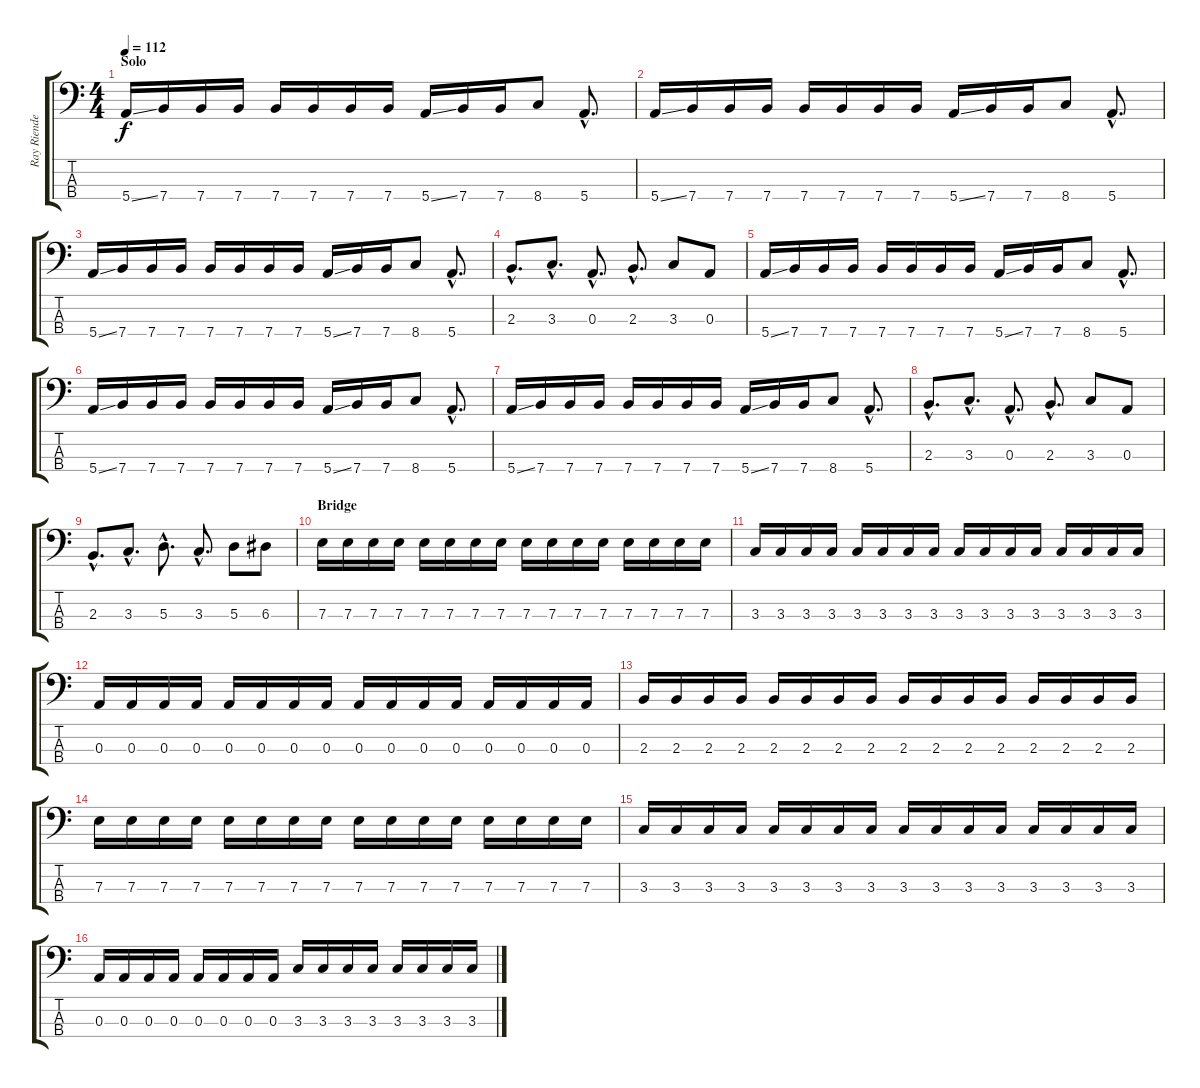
\track ("Ray Riendeau" "Ray Riende") {instrument electricbassfinger}
\staff {score tabs}
\tuning (G2 D2 A1 E1) {hide}
\ts (4 4)
\section ("" "Solo")
\tempo 112
\clef f4
\ks c
5.4{ss}.16{dy f} 7.4.16 7.4.16 7.4.16 7.4.16 7.4.16 7.4.16 7.4.16 5.4{ss}.16 7.4.16 7.4.16 8.4.8 5.4{hac}.8{d} |
5.4{ss}.16 7.4.16 7.4.16 7.4.16 7.4.16 7.4.16 7.4.16 7.4.16 5.4{ss}.16 7.4.16 7.4.16 8.4.8 5.4{hac}.8{d} |
5.4{ss}.16 7.4.16 7.4.16 7.4.16 7.4.16 7.4.16 7.4.16 7.4.16 5.4{ss}.16 7.4.16 7.4.16 8.4.8 5.4{hac}.8{d} |
2.3{hac}.8{d} 3.3{hac}.8{d} 0.3{hac}.8{d} 2.3{hac}.8{d} 3.3.8 0.3.8 |
5.4{ss}.16 7.4.16 7.4.16 7.4.16 7.4.16 7.4.16 7.4.16 7.4.16 5.4{ss}.16 7.4.16 7.4.16 8.4.8 5.4{hac}.8{d} |
5.4{ss}.16 7.4.16 7.4.16 7.4.16 7.4.16 7.4.16 7.4.16 7.4.16 5.4{ss}.16 7.4.16 7.4.16 8.4.8 5.4{hac}.8{d} |
5.4{ss}.16 7.4.16 7.4.16 7.4.16 7.4.16 7.4.16 7.4.16 7.4.16 5.4{ss}.16 7.4.16 7.4.16 8.4.8 5.4{hac}.8{d} |
2.3{hac}.8{d} 3.3{hac}.8{d} 0.3{hac}.8{d} 2.3{hac}.8{d} 3.3.8 0.3.8 |
2.3{hac}.8{d} 3.3{hac}.8{d} 5.3{hac}.8{d} 3.3{hac}.8{d} 5.3.8 6.3.8 |
\section ("" "Bridge")
7.3.16 7.3.16 7.3.16 7.3.16 7.3.16 7.3.16 7.3.16 7.3.16 7.3.16 7.3.16 7.3.16 7.3.16 7.3.16 7.3.16 7.3.16 7.3.16 |
3.3.16 3.3.16 3.3.16 3.3.16 3.3.16 3.3.16 3.3.16 3.3.16 3.3.16 3.3.16 3.3.16 3.3.16 3.3.16 3.3.16 3.3.16 3.3.16 |
0.3.16 0.3.16 0.3.16 0.3.16 0.3.16 0.3.16 0.3.16 0.3.16 0.3.16 0.3.16 0.3.16 0.3.16 0.3.16 0.3.16 0.3.16 0.3.16 |
2.3.16 2.3.16 2.3.16 2.3.16 2.3.16 2.3.16 2.3.16 2.3.16 2.3.16 2.3.16 2.3.16 2.3.16 2.3.16 2.3.16 2.3.16 2.3.16 |
7.3.16 7.3.16 7.3.16 7.3.16 7.3.16 7.3.16 7.3.16 7.3.16 7.3.16 7.3.16 7.3.16 7.3.16 7.3.16 7.3.16 7.3.16 7.3.16 |
3.3.16 3.3.16 3.3.16 3.3.16 3.3.16 3.3.16 3.3.16 3.3.16 3.3.16 3.3.16 3.3.16 3.3.16 3.3.16 3.3.16 3.3.16 3.3.16 |
0.3.16 0.3.16 0.3.16 0.3.16 0.3.16 0.3.16 0.3.16 0.3.16 3.3.16 3.3.16 3.3.16 3.3.16 3.3.16 3.3.16 3.3.16 3.3.16
